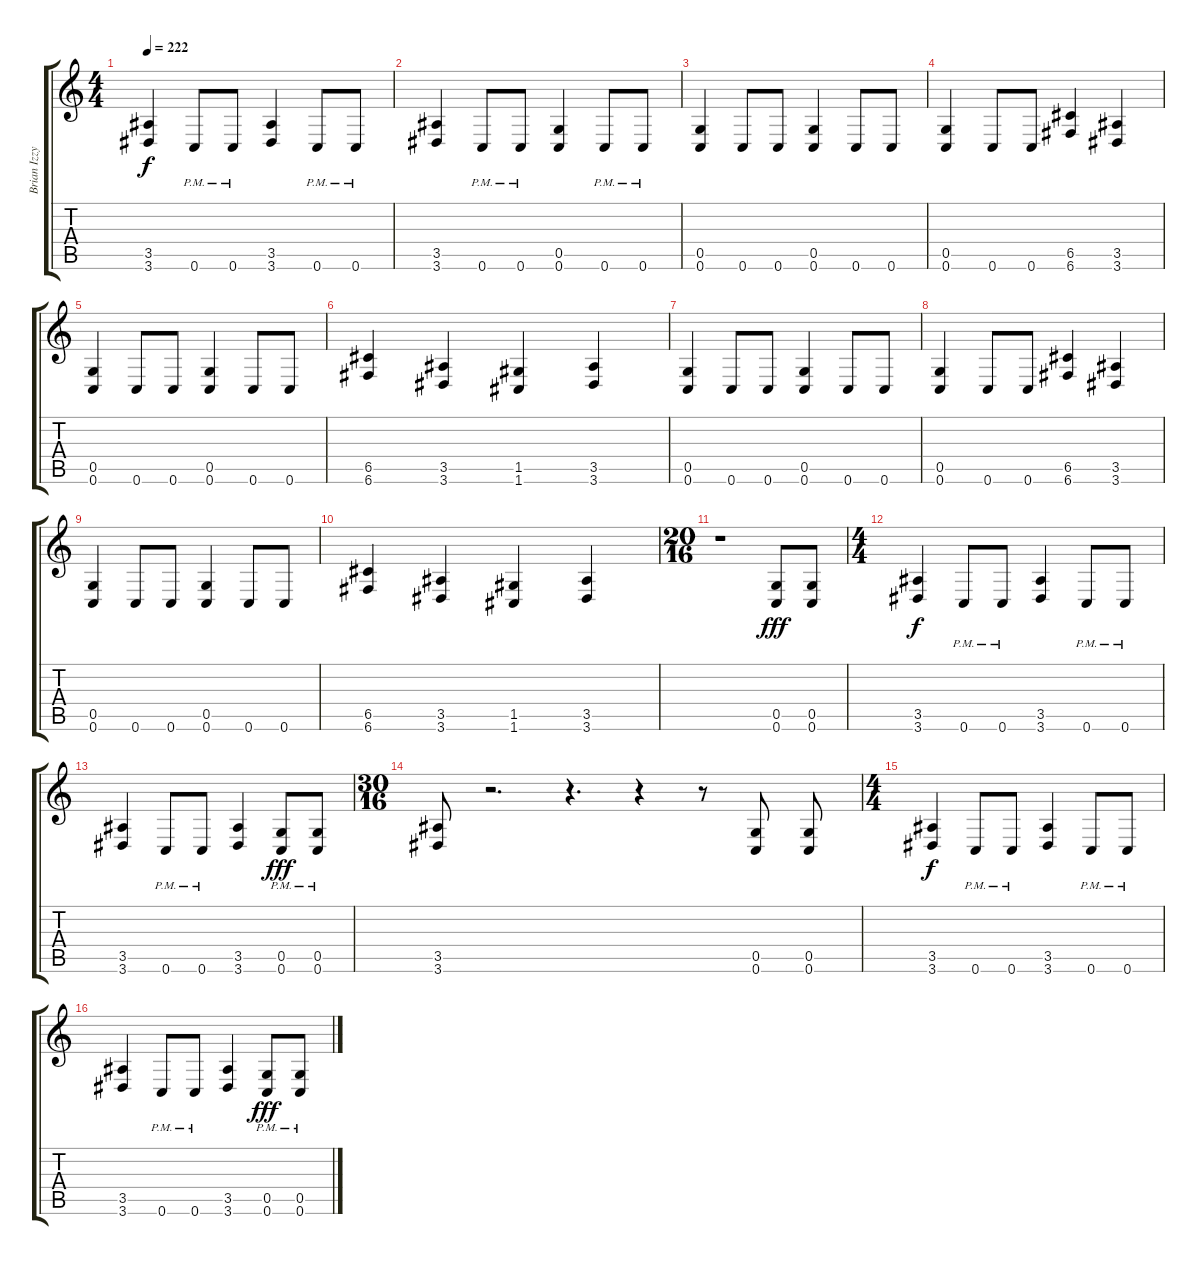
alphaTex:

\track ("Brian Izzy" "Brian Izzy") {instrument distortionguitar}
\staff {score tabs}
\tuning (D4 A3 F3 C3 G2 C2) {hide}
\ts (4 4)
\tempo 222
\clef g2
\ks c
(3.5 3.6).4{dy f} 0.6{pm}.8 0.6{pm}.8 (3.5 3.6).4 0.6{pm}.8 0.6{pm}.8 |
(3.5 3.6).4 0.6{pm}.8 0.6{pm}.8 (0.5 0.6).4 0.6{pm}.8 0.6{pm}.8 |
(0.5 0.6).4 0.6.8 0.6.8 (0.5 0.6).4 0.6.8 0.6.8 |
(0.5 0.6).4 0.6.8 0.6.8 (6.5 6.6).4 (3.5 3.6).4 |
(0.5 0.6).4 0.6.8 0.6.8 (0.5 0.6).4 0.6.8 0.6.8 |
(6.5 6.6).4 (3.5 3.6).4 (1.5 1.6).4 (3.5 3.6).4 |
(0.5 0.6).4 0.6.8 0.6.8 (0.5 0.6).4 0.6.8 0.6.8 |
(0.5 0.6).4 0.6.8 0.6.8 (6.5 6.6).4 (3.5 3.6).4 |
(0.5 0.6).4 0.6.8 0.6.8 (0.5 0.6).4 0.6.8 0.6.8 |
(6.5 6.6).4 (3.5 3.6).4 (1.5 1.6).4 (3.5 3.6).4 |
\ts (20 16)
r.1 (0.5 0.6).8{dy fff} (0.5 0.6).8 |
\ts (4 4)
(3.5 3.6).4{dy f} 0.6{pm}.8 0.6{pm}.8 (3.5 3.6).4 0.6{pm}.8 0.6{pm}.8 |
(3.5 3.6).4 0.6{pm}.8 0.6{pm}.8 (3.5 3.6).4 (0.5{pm} 0.6{pm}).8{dy fff} (0.5{pm} 0.6{pm}).8 |
\ts (30 16)
(3.5 3.6).8 r.2{d} r.4{d} r.4 r.8 (0.5 0.6).8 (0.5 0.6).8 |
\ts (4 4)
(3.5 3.6).4{dy f} 0.6{pm}.8 0.6{pm}.8 (3.5 3.6).4 0.6{pm}.8 0.6{pm}.8 |
(3.5 3.6).4 0.6{pm}.8 0.6{pm}.8 (3.5 3.6).4 (0.5{pm} 0.6{pm}).8{dy fff} (0.5{pm} 0.6{pm}).8
